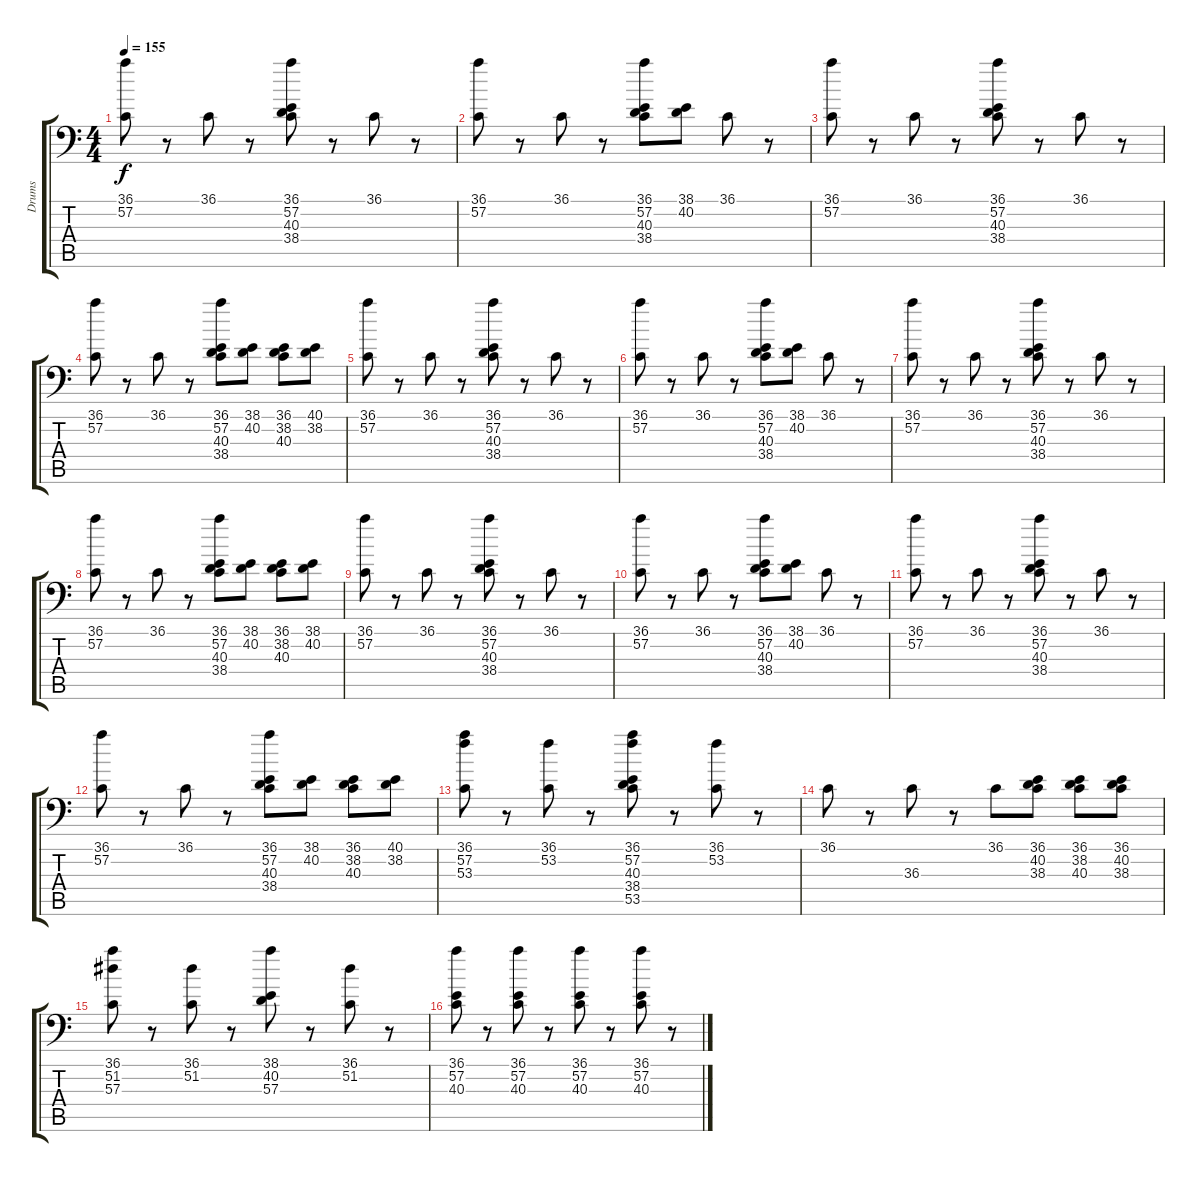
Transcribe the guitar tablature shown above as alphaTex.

\track ("Drums" "Drums") {instrument acousticgrandpiano}
\staff {score tabs}
\tuning (C-1 C-1 C-1 C-1 C-1 C-1) {hide}
\ts (4 4)
\tempo 155
\clef f4
\ks c
(36.1 57.2).8{dy f} r.8 36.1.8 r.8 (36.1 57.2 40.3 38.4).8 r.8 36.1.8 r.8 |
(36.1 57.2).8 r.8 36.1.8 r.8 (36.1 57.2 40.3 38.4).8 (38.1 40.2).8 36.1.8 r.8 |
(36.1 57.2).8 r.8 36.1.8 r.8 (36.1 57.2 40.3 38.4).8 r.8 36.1.8 r.8 |
(36.1 57.2).8 r.8 36.1.8 r.8 (36.1 57.2 40.3 38.4).8 (38.1 40.2).8 (36.1 38.2 40.3).8 (40.1 38.2).8 |
(36.1 57.2).8 r.8 36.1.8 r.8 (36.1 57.2 40.3 38.4).8 r.8 36.1.8 r.8 |
(36.1 57.2).8 r.8 36.1.8 r.8 (36.1 57.2 40.3 38.4).8 (38.1 40.2).8 36.1.8 r.8 |
(36.1 57.2).8 r.8 36.1.8 r.8 (36.1 57.2 40.3 38.4).8 r.8 36.1.8 r.8 |
(36.1 57.2).8 r.8 36.1.8 r.8 (36.1 57.2 40.3 38.4).8 (38.1 40.2).8 (36.1 38.2 40.3).8 (38.1 40.2).8 |
(36.1 57.2).8 r.8 36.1.8 r.8 (36.1 57.2 40.3 38.4).8 r.8 36.1.8 r.8 |
(36.1 57.2).8 r.8 36.1.8 r.8 (36.1 57.2 40.3 38.4).8 (38.1 40.2).8 36.1.8 r.8 |
(36.1 57.2).8 r.8 36.1.8 r.8 (36.1 57.2 40.3 38.4).8 r.8 36.1.8 r.8 |
(36.1 57.2).8 r.8 36.1.8 r.8 (36.1 57.2 40.3 38.4).8 (38.1 40.2).8 (36.1 38.2 40.3).8 (40.1 38.2).8 |
(36.1 57.2 53.3).8 r.8 (36.1 53.2).8 r.8 (36.1 57.2 40.3 38.4 53.5).8 r.8 (36.1 53.2).8 r.8 |
36.1.8 r.8 36.3.8 r.8 36.1.8 (36.1 40.2 38.3).8 (36.1 38.2 40.3).8 (36.1 40.2 38.3).8 |
(36.1 51.2 57.3).8 r.8 (36.1 51.2).8 r.8 (38.1 40.2 57.3).8 r.8 (36.1 51.2).8 r.8 |
(36.1 57.2 40.3).8 r.8 (36.1 57.2 40.3).8 r.8 (36.1 57.2 40.3).8 r.8 (36.1 57.2 40.3).8 r.8
